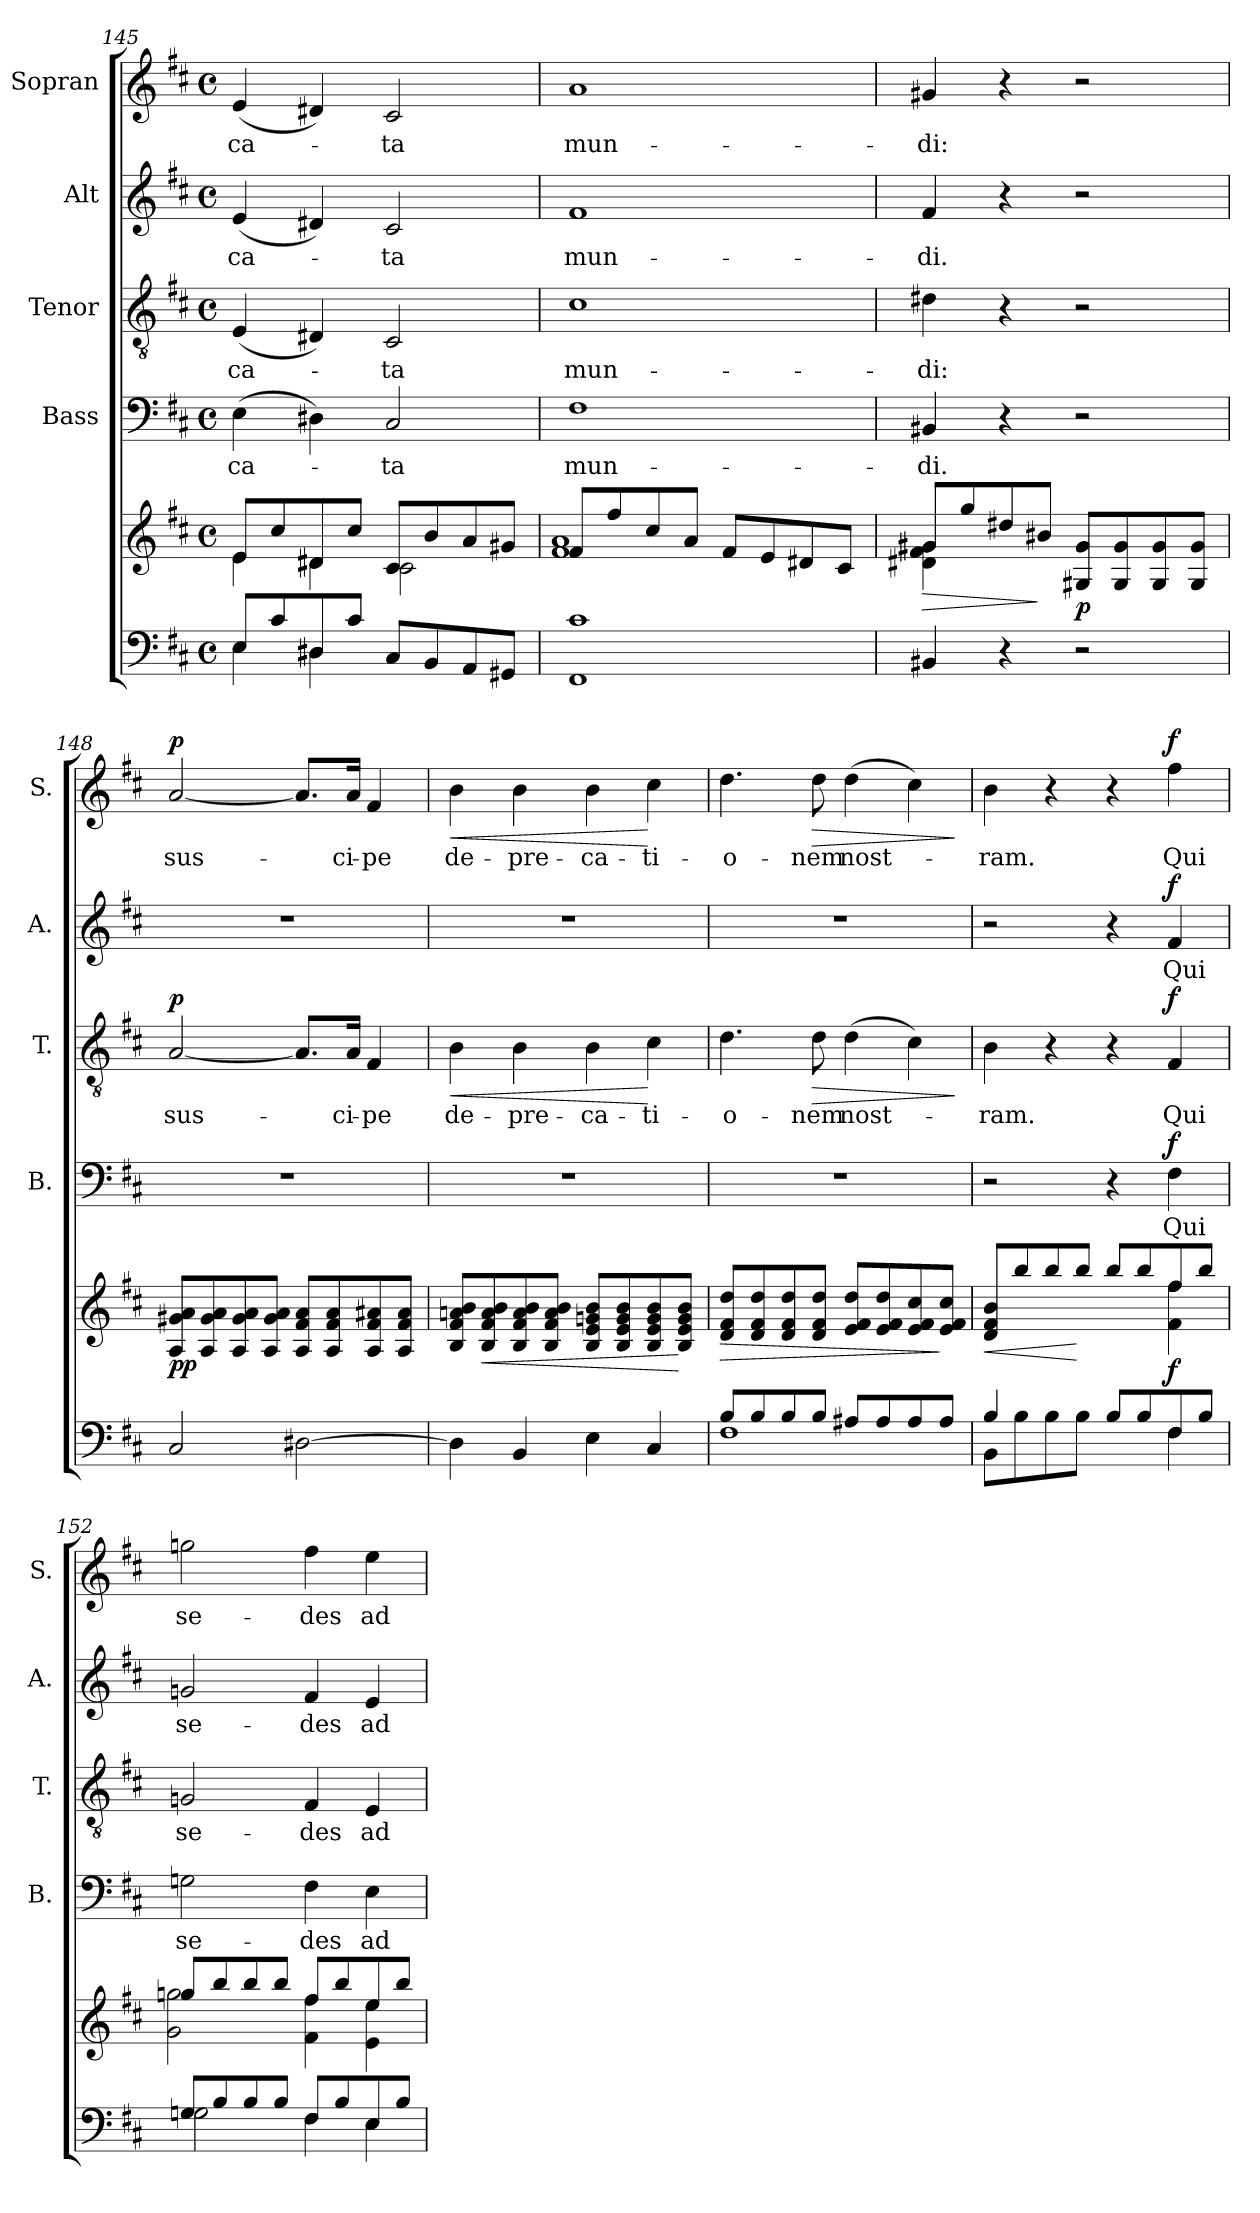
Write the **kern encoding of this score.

**kern	**kern	**dynam	**kern	**text	**dynam	**kern	**text	**dynam	**kern	**text	**dynam	**kern	**text	**dynam
*part5	*part5	*part5	*part4	*part4	*part4	*part3	*part3	*part3	*part2	*part2	*part2	*part1	*part1	*part1
*staff6	*staff5	*staff5/6	*staff4	*staff4	*staff4	*staff3	*staff3	*staff3	*staff2	*staff2	*staff2	*staff1	*staff1	*staff1
*	*	*	*I"Bass	*	*	*I"Tenor	*	*	*I"Alt	*	*	*I"Sopran	*	*
*	*	*	*I'B.	*	*	*I'T.	*	*	*I'A.	*	*	*I'S.	*	*
*clefF4	*clefG2	*	*clefF4	*	*	*clefGv2	*	*	*clefG2	*	*	*clefG2	*	*
*k[f#c#]	*k[f#c#]	*	*k[f#c#]	*	*	*k[f#c#]	*	*	*k[f#c#]	*	*	*k[f#c#]	*	*
*D:	*D:	*	*D:	*	*	*D:	*	*	*D:	*	*	*D:	*	*
*M4/4	*M4/4	*	*M4/4	*	*	*M4/4	*	*	*M4/4	*	*	*M4/4	*	*
*met(c)	*met(c)	*	*met(c)	*	*	*met(c)	*	*	*met(c)	*	*	*met(c)	*	*
=145	=145	=145	=145	=145	=145	=145	=145	=145	=145	=145	=145	=145	=145	=145
*^	*^	*	*	*	*	*	*	*	*	*	*	*	*	*
!	!	!	!	!	!	!LO:LY:b	!	!	!LO:LY:b	!	!	!LO:LY:b	!	!	!LO:LY:b	!
8E/L	4E\	8e/L	4e\	.	(>4E\	-ca-	.	(<4E/	-ca-	.	(<4e/	-ca-	.	(<4e/	-ca-	.
8c#/	.	8cc#/	.	.	.	.	.	.	.	.	.	.	.	.	.	.
8D#X/	4D#\	8d#X/	4d#\	.	4D#X\)	.	.	4D#X/)	.	.	4d#X/)	.	.	4d#X/)	.	.
8c#/J	.	8cc#/J	.	.	.	.	.	.	.	.	.	.	.	.	.	.
!	!	!	!	!	!	!LO:LY:b	!	!	!LO:LY:b	!	!	!LO:LY:b	!	!	!LO:LY:b	!
8C#/L	2ryy	8c#/L	2c#\	.	2C#/	-ta	.	2C#/	-ta	.	2c#/	-ta	.	2c#/	-ta	.
8BB/	.	8b/	.	.	.	.	.	.	.	.	.	.	.	.	.	.
8AA/	.	8a/	.	.	.	.	.	.	.	.	.	.	.	.	.	.
8GG#X/J	.	8g#X/J	.	.	.	.	.	.	.	.	.	.	.	.	.	.
*v	*v	*	*	*	*	*	*	*	*	*	*	*	*	*	*	*
=146	=146	=146	=146	=146	=146	=146	=146	=146	=146	=146	=146	=146	=146	=146	=146
!	!	!	!	!	!LO:LY:b	!	!	!LO:LY:b	!	!	!LO:LY:b	!	!	!LO:LY:b	!
1FF# 1c#	8f#/L	1f# 1a	.	1F#	mun-	.	1c#	mun-	.	1f#	mun-	.	1a	mun-	.
.	8ff#/	.	.	.	.	.	.	.	.	.	.	.	.	.	.
.	8cc#/	.	.	.	.	.	.	.	.	.	.	.	.	.	.
.	8a/J	.	.	.	.	.	.	.	.	.	.	.	.	.	.
.	8f#/L	.	.	.	.	.	.	.	.	.	.	.	.	.	.
.	8e/	.	.	.	.	.	.	.	.	.	.	.	.	.	.
.	8d#X/	.	.	.	.	.	.	.	.	.	.	.	.	.	.
.	8c#/J	.	.	.	.	.	.	.	.	.	.	.	.	.	.
=147	=147	=147	=147	=147	=147	=147	=147	=147	=147	=147	=147	=147	=147	=147	=147
!	!	!	!LO:HP:b	!	!LO:LY:b	!	!	!LO:LY:b	!	!	!LO:LY:b	!	!	!LO:LY:b	!
4BB#X/	8g#/L	4d#X\ 4f#\ 4g#X\	>	4BB#X/	-di.	.	4d#X\	-di:	.	4f#/	-di.	.	4g#X/	-di:	.
.	8gg/	.	.	.	.	.	.	.	.	.	.	.	.	.	.
4r	8dd#X/	2.ryy	.	4r	.	.	4r	.	.	4r	.	.	4r	.	.
.	8b#X/J	.	]	.	.	.	.	.	.	.	.	.	.	.	.
!	!	!	!LO:DY:b	!	!	!	!	!	!	!	!	!	!	!	!
2r	8G#X/ 8g#/L	.	p	2r	.	.	2r	.	.	2r	.	.	2r	.	.
.	8G#/ 8g#/	.	.	.	.	.	.	.	.	.	.	.	.	.	.
.	8G#/ 8g#/	.	.	.	.	.	.	.	.	.	.	.	.	.	.
.	8G#/ 8g#/J	.	.	.	.	.	.	.	.	.	.	.	.	.	.
*	*v	*v	*	*	*	*	*	*	*	*	*	*	*	*	*
!!LO:PB:g=z
=148	=148	=148	=148	=148	=148	=148	=148	=148	=148	=148	=148	=148	=148	=148
!	!	!LO:DY:b	!	!	!	!	!LO:LY:b	!LO:DY:a	!	!	!	!	!LO:LY:b	!LO:DY:a
2C#/	8A/ 8g#X/ 8a/L	pp	1r	.	.	[2A/	sus-	p	1r	.	.	[2a/	sus-	p
.	8A/ 8g#/ 8a/	.	.	.	.	.	.	.	.	.	.	.	.	.
.	8A/ 8g#/ 8a/	.	.	.	.	.	.	.	.	.	.	.	.	.
.	8A/ 8g#/ 8a/J	.	.	.	.	.	.	.	.	.	.	.	.	.
[2D#X\	8A/ 8f#/ 8a/L	.	.	.	.	8.A/L]	.	.	.	.	.	8.a/L]	.	.
.	8A/ 8f#/ 8a/	.	.	.	.	.	.	.	.	.	.	.	.	.
!	!	!	!	!	!	!	!LO:LY:b	!	!	!	!	!	!LO:LY:b	!
.	.	.	.	.	.	16A/Jk	-ci-	.	.	.	.	16a/Jk	-ci-	.
!	!	!	!	!	!	!	!LO:LY:b	!	!	!	!	!	!LO:LY:b	!
.	8A/ 8f#/ 8a#X/	.	.	.	.	4F#/	-pe	.	.	.	.	4f#/	-pe	.
.	8A/ 8f#/ 8a#/J	.	.	.	.	.	.	.	.	.	.	.	.	.
=149	=149	=149	=149	=149	=149	=149	=149	=149	=149	=149	=149	=149	=149	=149
!	!	!	!	!	!	!	!LO:LY:b	!LO:HP:b	!	!	!	!	!LO:LY:b	!LO:HP:b
4D#\]	8B/ 8f#/ 8an/ 8b/L	.	1r	.	.	4B\	de-	<	1r	.	.	4b\	de-	<
!	!	!LO:HP:b	!	!	!	!	!	!	!	!	!	!	!	!
.	8B/ 8f#/ 8a/ 8b/	<	.	.	.	.	.	.	.	.	.	.	.	.
!	!	!	!	!	!	!	!LO:LY:b	!	!	!	!	!	!LO:LY:b	!
4BB/	8B/ 8f#/ 8a/ 8b/	.	.	.	.	4B\	-pre-	.	.	.	.	4b\	-pre-	.
.	8B/ 8f#/ 8a/ 8b/J	.	.	.	.	.	.	.	.	.	.	.	.	.
!	!	!	!	!	!	!	!LO:LY:b	!	!	!	!	!	!LO:LY:b	!
4E\	8B/ 8e/ 8gn/ 8b/L	.	.	.	.	4B\	-ca-	.	.	.	.	4b\	-ca-	.
.	8B/ 8e/ 8g/ 8b/	.	.	.	.	.	.	.	.	.	.	.	.	.
!	!	!	!	!	!	!	!LO:LY:b	!	!	!	!	!	!LO:LY:b	!
4C#/	8B/ 8e/ 8g/ 8b/	.	.	.	.	4c#\	-ti-	[	.	.	.	4cc#\	-ti-	[
.	8B/ 8e/ 8g/ 8b/J	[	.	.	.	.	.	.	.	.	.	.	.	.
=150	=150	=150	=150	=150	=150	=150	=150	=150	=150	=150	=150	=150	=150	=150
*^	*	*	*	*	*	*	*	*	*	*	*	*	*	*
!	!	!	!LO:HP:b	!	!	!	!	!LO:LY:b	!	!	!	!	!	!LO:LY:b	!
8B/L	1F#	8d/ 8f#/ 8dd/L	>	1r	.	.	4.d\	-o-	.	1r	.	.	4.dd\	-o-	.
8B/	.	8d/ 8f#/ 8dd/	.	.	.	.	.	.	.	.	.	.	.	.	.
8B/	.	8d/ 8f#/ 8dd/	.	.	.	.	.	.	.	.	.	.	.	.	.
!	!	!	!	!	!	!	!	!LO:LY:b	!LO:HP:b	!	!	!	!	!LO:LY:b	!LO:HP:b
8B/J	.	8d/ 8f#/ 8dd/J	.	.	.	.	8d\	-nem	>	.	.	.	8dd\	-nem	>
!	!	!	!	!	!	!	!	!LO:LY:b	!	!	!	!	!	!LO:LY:b	!
8A#X/L	.	8e/ 8f#/ 8dd/L	.	.	.	.	(>4d\	nost-	.	.	.	.	(>4dd\	nost-	.
8A#/	.	8e/ 8f#/ 8dd/	.	.	.	.	.	.	.	.	.	.	.	.	.
8A#/	.	8e/ 8f#/ 8cc#/	.	.	.	.	4c#\)	.	.	.	.	.	4cc#\)	.	.
8A#/J	.	8e/ 8f#/ 8cc#/J	]	.	.	.	.	.	.	.	.	.	.	.	.
*v	*v	*	*	*	*	*	*	*	*	*	*	*	*	*	*
.	.	.	.	.	.	.	.	]	.	.	.	.	.	]
=151	=151	=151	=151	=151	=151	=151	=151	=151	=151	=151	=151	=151	=151	=151
*^	*	*	*	*	*	*	*	*	*	*	*	*	*	*
!	!	!	!LO:HP:b	!	!	!	!	!LO:LY:b	!	!	!	!	!	!LO:LY:b	!
*	*	*^	*	*	*	*	*	*	*	*	*	*	*	*	*
4B/	8BB\L	8d/ 8f#/ 8b/L	2.ryy	<	2r	.	.	4B\	-ram.	.	2r	.	.	4b\	-ram.	.
.	8B\	8bb/	.	.	.	.	.	.	.	.	.	.	.	.	.	.
4ryy	8B\	8bb/	.	.	.	.	.	4r	.	.	.	.	.	4r	.	.
.	8B\J	8bb/J	.	[	.	.	.	.	.	.	.	.	.	.	.	.
8B/L	4ryy	8bb/L	.	.	4r	.	.	4r	.	.	4r	.	.	4r	.	.
8B/	.	8bb/	.	.	.	.	.	.	.	.	.	.	.	.	.	.
!	!	!	!	!LO:DY:b	!	!LO:LY:b	!LO:DY:a	!	!LO:LY:b	!LO:DY:a	!	!LO:LY:b	!LO:DY:a	!	!LO:LY:b	!LO:DY:a
8F#/	4F#\	8ff#/	4f#\ 4ff#\	f	4F#\	Qui	f	4F#/	Qui	f	4f#/	Qui	f	4ff#\	Qui	f
8B/J	.	8bb/J	.	.	.	.	.	.	.	.	.	.	.	.	.	.
!!LO:LB:g=z
=152	=152	=152	=152	=152	=152	=152	=152	=152	=152	=152	=152	=152	=152	=152	=152	=152
!	!	!	!	!	!	!LO:LY:b	!	!	!LO:LY:b	!	!	!LO:LY:b	!	!	!LO:LY:b	!
8Gn/L	2G\	8ggn/L	2g\ 2gg\	.	2Gn\	se-	.	2Gn/	se-	.	2gn/	se-	.	2ggn\	se-	.
8B/	.	8bb/	.	.	.	.	.	.	.	.	.	.	.	.	.	.
8B/	.	8bb/	.	.	.	.	.	.	.	.	.	.	.	.	.	.
8B/J	.	8bb/J	.	.	.	.	.	.	.	.	.	.	.	.	.	.
!	!	!	!	!	!	!LO:LY:b	!	!	!LO:LY:b	!	!	!LO:LY:b	!	!	!LO:LY:b	!
8F#/L	4F#\	8ff#/L	4f#\ 4ff#\	.	4F#\	-des	.	4F#/	-des	.	4f#/	-des	.	4ff#\	-des	.
8B/	.	8bb/	.	.	.	.	.	.	.	.	.	.	.	.	.	.
!	!	!	!	!	!	!LO:LY:b	!	!	!LO:LY:b	!	!	!LO:LY:b	!	!	!LO:LY:b	!
8E/	4E\	8ee/	4e\ 4ee\	.	4E\	ad	.	4E/	ad	.	4e/	ad	.	4ee\	ad	.
8B/J	.	8bb/J	.	.	.	.	.	.	.	.	.	.	.	.	.	.
*v	*v	*	*	*	*	*	*	*	*	*	*	*	*	*	*	*
*	*v	*v	*	*	*	*	*	*	*	*	*	*	*	*	*
=	=	=	=	=	=	=	=	=	=	=	=	=	=	=
*-	*-	*-	*-	*-	*-	*-	*-	*-	*-	*-	*-	*-	*-	*-
